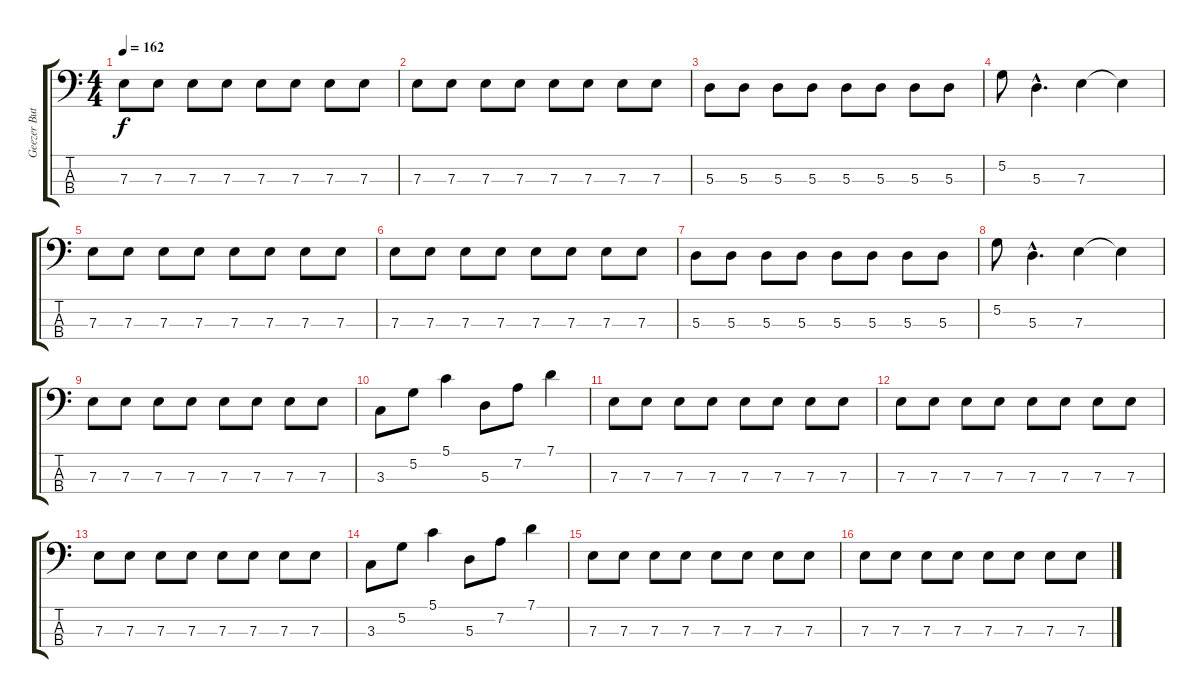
\track ("Geezer Butler" "Geezer But") {instrument electricbassfinger}
\staff {score tabs}
\tuning (G2 D2 A1 E1) {hide}
\ts (4 4)
\tempo 162
\clef f4
\ks c
7.3.8{dy f} 7.3.8 7.3.8 7.3.8 7.3.8 7.3.8 7.3.8 7.3.8 |
7.3.8 7.3.8 7.3.8 7.3.8 7.3.8 7.3.8 7.3.8 7.3.8 |
5.3.8 5.3.8 5.3.8 5.3.8 5.3.8 5.3.8 5.3.8 5.3.8 |
5.2.8 5.3{hac}.4{d} 7.3.4 7.3{t}.4 |
7.3.8 7.3.8 7.3.8 7.3.8 7.3.8 7.3.8 7.3.8 7.3.8 |
7.3.8 7.3.8 7.3.8 7.3.8 7.3.8 7.3.8 7.3.8 7.3.8 |
5.3.8 5.3.8 5.3.8 5.3.8 5.3.8 5.3.8 5.3.8 5.3.8 |
5.2.8 5.3{hac}.4{d} 7.3.4 7.3{t}.4 |
7.3.8 7.3.8 7.3.8 7.3.8 7.3.8 7.3.8 7.3.8 7.3.8 |
3.3.8 5.2.8 5.1.4 5.3.8 7.2.8 7.1.4 |
7.3.8 7.3.8 7.3.8 7.3.8 7.3.8 7.3.8 7.3.8 7.3.8 |
7.3.8 7.3.8 7.3.8 7.3.8 7.3.8 7.3.8 7.3.8 7.3.8 |
7.3.8 7.3.8 7.3.8 7.3.8 7.3.8 7.3.8 7.3.8 7.3.8 |
3.3.8 5.2.8 5.1.4 5.3.8 7.2.8 7.1.4 |
7.3.8 7.3.8 7.3.8 7.3.8 7.3.8 7.3.8 7.3.8 7.3.8 |
7.3.8 7.3.8 7.3.8 7.3.8 7.3.8 7.3.8 7.3.8 7.3.8
